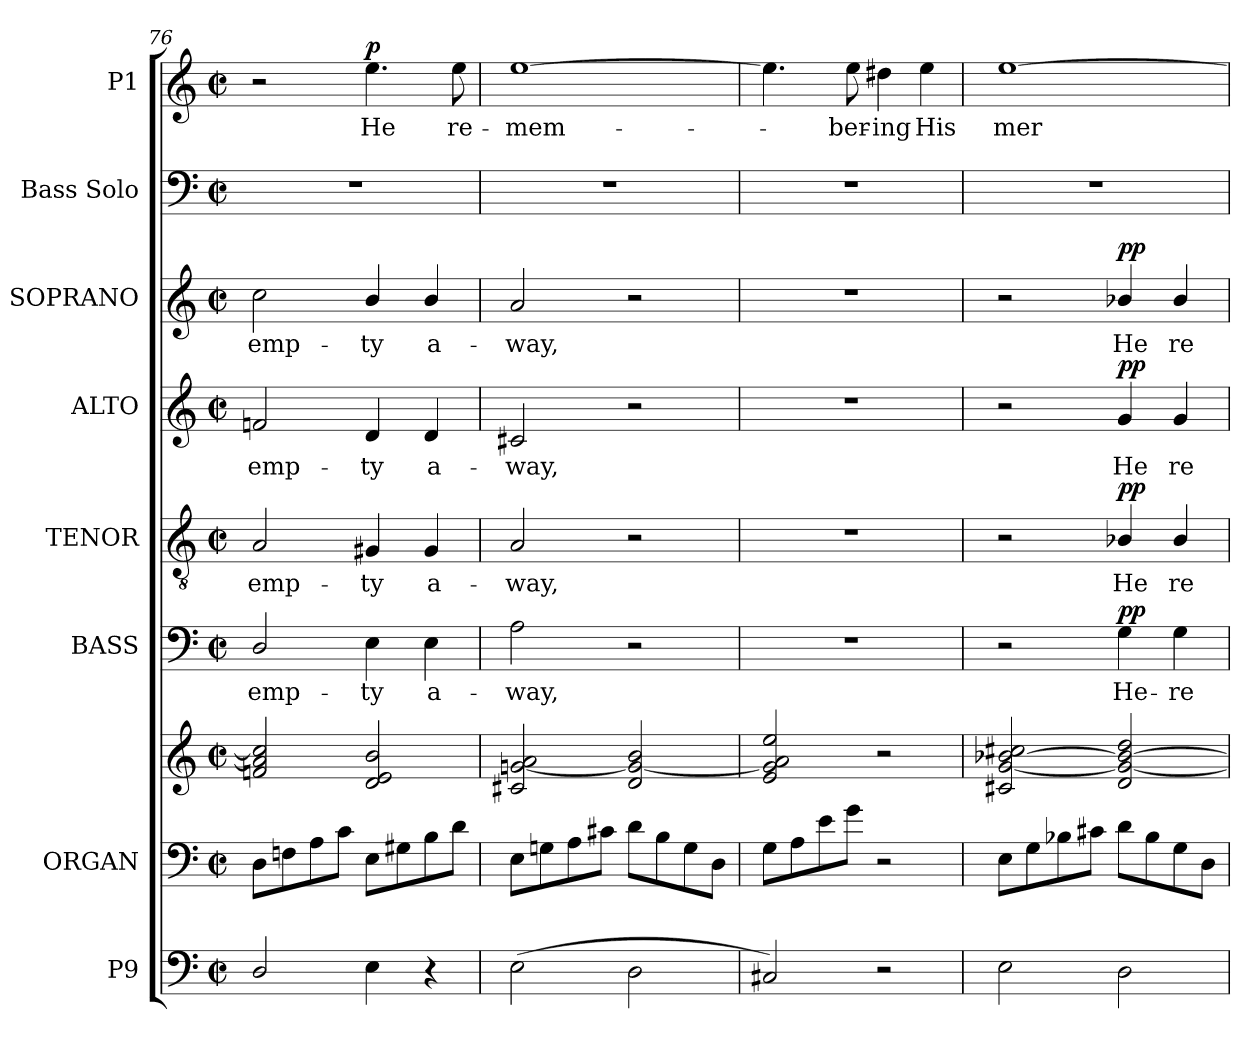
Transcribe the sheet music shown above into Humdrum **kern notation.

**kern	**kern	**kern	**kern	**text	**dynam	**kern	**text	**dynam	**kern	**text	**dynam	**kern	**text	**dynam	**kern	**kern	**text	**dynam
*part8	*part7	*part7	*part6	*part6	*part6	*part5	*part5	*part5	*part4	*part4	*part4	*part3	*part3	*part3	*part2	*part1	*part1	*part1
*staff9	*staff8	*staff7	*staff6	*staff6	*staff6	*staff5	*staff5	*staff5	*staff4	*staff4	*staff4	*staff3	*staff3	*staff3	*staff2	*staff1	*staff1	*staff1
*I"P9	*I"ORGAN	*	*I"BASS	*	*	*I"TENOR	*	*	*I"ALTO	*	*	*I"SOPRANO	*	*	*I"Bass Solo	*I"P1	*	*
*clefF4	*clefF4	*clefG2	*clefF4	*	*	*clefGv2	*	*	*clefG2	*	*	*clefG2	*	*	*clefF4	*clefG2	*	*
*	*	*	*	*	*	*ITrd7c12	*	*	*	*	*	*	*	*	*	*	*	*
*k[]	*k[]	*k[]	*k[]	*	*	*k[]	*	*	*k[]	*	*	*k[]	*	*	*k[]	*k[]	*	*
*C:	*C:	*C:	*C:	*	*	*C:	*	*	*C:	*	*	*C:	*	*	*C:	*C:	*	*
*M2/2	*M2/2	*M2/2	*M2/2	*	*	*M2/2	*	*	*M2/2	*	*	*M2/2	*	*	*M2/2	*M2/2	*	*
*met(c|)	*met(c|)	*met(c|)	*met(c|)	*	*	*met(c|)	*	*	*met(c|)	*	*	*met(c|)	*	*	*met(c|)	*met(c|)	*	*
=76	=76	=76	=76	=76	=76	=76	=76	=76	=76	=76	=76	=76	=76	=76	=76	=76	=76	=76
!	!	!	!	!LO:LY:b:color=#000000	!	!	!	!	!	!	!	!	!	!	!	!	!	!
!	!	!	!	!	!	!	!LO:LY:b:color=#000000	!	!	!	!	!	!	!	!	!	!	!
!	!	!	!	!	!	!	!	!	!	!LO:LY:b:color=#000000	!	!	!	!	!	!	!	!
!	!	!	!	!	!	!	!	!	!	!	!	!	!LO:LY:b:color=#000000	!	!	!	!	!
2Di/	8Di\L	2fni/ 2ai] 2cci]	2Di/	emp-	.	2AAi/	emp-	.	2fni/	emp-	.	2cci\	emp-	.	1r	2r	.	.
.	8Fni\	.	.	.	.	.	.	.	.	.	.	.	.	.	.	.	.	.
.	8Ai\	.	.	.	.	.	.	.	.	.	.	.	.	.	.	.	.	.
.	8ci\J	.	.	.	.	.	.	.	.	.	.	.	.	.	.	.	.	.
!	!	!	!	!LO:LY:b:color=#000000	!	!	!	!	!	!	!	!	!	!	!	!	!	!
!	!	!	!	!	!	!	!LO:LY:b:color=#000000	!	!	!	!	!	!	!	!	!	!	!
!	!	!	!	!	!	!	!	!	!	!LO:LY:b:color=#000000	!	!	!	!	!	!	!	!
!	!	!	!	!	!	!	!	!	!	!	!	!	!LO:LY:b:color=#000000	!	!	!	!	!
!	!	!	!	!	!	!	!	!	!	!	!	!	!	!	!	!	!LO:LY:b:color=#000000	!
4Ei\	8Ei\L	2di/ 2ei 2bi	4Ei\	-ty	.	4GG#Xi/	-ty	.	4di/	-ty	.	4bi/	-ty	.	.	4.eei\	He	p
.	8G#Xi\	.	.	.	.	.	.	.	.	.	.	.	.	.	.	.	.	.
!	!	!	!	!LO:LY:b:color=#000000	!	!	!	!	!	!	!	!	!	!	!	!	!	!
!	!	!	!	!	!	!	!LO:LY:b:color=#000000	!	!	!	!	!	!	!	!	!	!	!
!	!	!	!	!	!	!	!	!	!	!LO:LY:b:color=#000000	!	!	!	!	!	!	!	!
!	!	!	!	!	!	!	!	!	!	!	!	!	!LO:LY:b:color=#000000	!	!	!	!	!
4r	8Bi\	.	4Ei\	a-	.	4GG#i/	a-	.	4di/	a-	.	4bi/	a-	.	.	.	.	.
!	!	!	!	!	!	!	!	!	!	!	!	!	!	!	!	!	!LO:LY:b:color=#000000	!
.	8di\J	.	.	.	.	.	.	.	.	.	.	.	.	.	.	8eei\	re-	.
=77	=77	=77	=77	=77	=77	=77	=77	=77	=77	=77	=77	=77	=77	=77	=77	=77	=77	=77
!	!	!	!	!LO:LY:b:color=#000000	!	!	!	!	!	!	!	!	!	!	!	!	!	!
!	!	!	!	!	!	!	!LO:LY:b:color=#000000	!	!	!	!	!	!	!	!	!	!	!
!	!	!	!	!	!	!	!	!	!	!LO:LY:b:color=#000000	!	!	!	!	!	!	!	!
!	!	!	!	!	!	!	!	!	!	!	!	!	!LO:LY:b:color=#000000	!	!	!	!	!
!	!	!	!	!	!	!	!	!	!	!	!	!	!	!	!	!	!LO:LY:b:color=#000000	!
(2Ei\	8Ei\L	2c#Xi/ [2gni 2ai	2Ai\	-way,	.	2AAi/	-way,	.	2c#Xi/	-way,	.	2ai/	-way,	.	1r	[1eei	-mem-	.
.	8Gni\	.	.	.	.	.	.	.	.	.	.	.	.	.	.	.	.	.
.	8Ai\	.	.	.	.	.	.	.	.	.	.	.	.	.	.	.	.	.
.	8c#Xi\J	.	.	.	.	.	.	.	.	.	.	.	.	.	.	.	.	.
2Di\	8di\L	2di/ 2gi_ 2bi	2r	.	.	2r	.	.	2r	.	.	2r	.	.	.	.	.	.
.	8Bi\	.	.	.	.	.	.	.	.	.	.	.	.	.	.	.	.	.
.	8Gi\	.	.	.	.	.	.	.	.	.	.	.	.	.	.	.	.	.
.	8Di\J	.	.	.	.	.	.	.	.	.	.	.	.	.	.	.	.	.
!!LO:LB:g=z
=78	=78	=78	=78	=78	=78	=78	=78	=78	=78	=78	=78	=78	=78	=78	=78	=78	=78	=78
2C#Xi/)	8Gi\L	2ei/ 2gi] 2ai 2eei	1r	.	.	1r	.	.	1r	.	.	1r	.	.	1r	4.eei\]	.	.
.	8Ai\	.	.	.	.	.	.	.	.	.	.	.	.	.	.	.	.	.
.	8ei\	.	.	.	.	.	.	.	.	.	.	.	.	.	.	.	.	.
!	!	!	!	!	!	!	!	!	!	!	!	!	!	!	!	!	!LO:LY:b:color=#000000	!
.	8gi\J	.	.	.	.	.	.	.	.	.	.	.	.	.	.	8eei\	-ber-	.
!	!	!	!	!	!	!	!	!	!	!	!	!	!	!	!	!	!LO:LY:b:color=#000000	!
2r	2r	2r	.	.	.	.	.	.	.	.	.	.	.	.	.	4dd#Xi\	-ing	.
!	!	!	!	!	!	!	!	!	!	!	!	!	!	!	!	!	!LO:LY:b:color=#000000	!
.	.	.	.	.	.	.	.	.	.	.	.	.	.	.	.	4eei\	His	.
=79	=79	=79	=79	=79	=79	=79	=79	=79	=79	=79	=79	=79	=79	=79	=79	=79	=79	=79
!	!	!	!	!	!	!	!	!	!	!	!	!	!	!	!	!	!LO:LY:b:color=#000000	!
2Ei\	8Ei\L	2c#Xi/ [2gi [2b-Xi 2cc#Xi	2r	.	.	2r	.	.	2r	.	.	2r	.	.	1r	[1eei	mer-	.
.	8Gi\	.	.	.	.	.	.	.	.	.	.	.	.	.	.	.	.	.
.	8B-Xi\	.	.	.	.	.	.	.	.	.	.	.	.	.	.	.	.	.
.	8c#Xi\J	.	.	.	.	.	.	.	.	.	.	.	.	.	.	.	.	.
!	!	!	!	!LO:LY:b:color=#000000	!	!	!	!	!	!	!	!	!	!	!	!	!	!
!	!	!	!	!	!	!	!LO:LY:b:color=#000000	!	!	!	!	!	!	!	!	!	!	!
!	!	!	!	!	!	!	!	!	!	!LO:LY:b:color=#000000	!	!	!	!	!	!	!	!
!	!	!	!	!	!	!	!	!	!	!	!	!	!LO:LY:b:color=#000000	!	!	!	!	!
2Di\	8di\L	2di/ 2gi_ 2b-i_ 2ddi	4Gi\	He-	pp	4BB-Xi/	He	pp	4gi/	He	pp	4b-Xi/	He	pp	.	.	.	.
.	8B-i\	.	.	.	.	.	.	.	.	.	.	.	.	.	.	.	.	.
!	!	!	!	!LO:LY:b:color=#000000	!	!	!	!	!	!	!	!	!	!	!	!	!	!
!	!	!	!	!	!	!	!LO:LY:b:color=#000000	!	!	!	!	!	!	!	!	!	!	!
!	!	!	!	!	!	!	!	!	!	!LO:LY:b:color=#000000	!	!	!	!	!	!	!	!
!	!	!	!	!	!	!	!	!	!	!	!	!	!LO:LY:b:color=#000000	!	!	!	!	!
.	8Gi\	.	4Gi\	-re-	.	4BB-i/	re-	.	4gi/	re-	.	4b-i/	re-	.	.	.	.	.
.	8Di\J	.	.	.	.	.	.	.	.	.	.	.	.	.	.	.	.	.
=	=	=	=	=	=	=	=	=	=	=	=	=	=	=	=	=	=	=
*-	*-	*-	*-	*-	*-	*-	*-	*-	*-	*-	*-	*-	*-	*-	*-	*-	*-	*-
